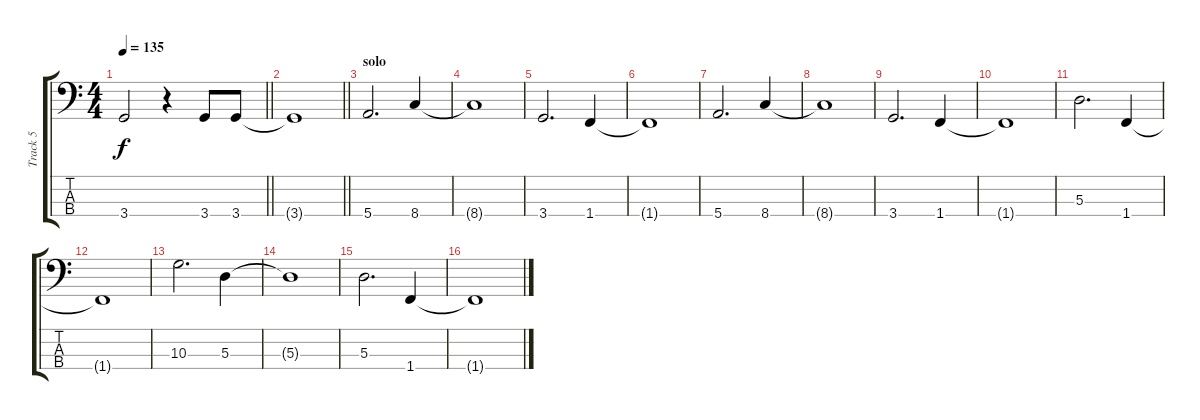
\track ("Track 5" "Track 5") {instrument electricbasspick}
\staff {score tabs}
\tuning (G2 D2 A1 E1) {hide}
\ts (4 4)
\tempo 135
\clef f4
\barLineRight lightlight
\ks c
3.4.2{dy f} r.4 3.4.8 3.4.8 |
\barLineRight lightlight
3.4{t}.1 |
\section ("" "solo")
5.4.2{d} 8.4.4 |
8.4{t}.1 |
3.4.2{d} 1.4.4 |
1.4{t}.1 |
5.4.2{d} 8.4.4 |
8.4{t}.1 |
3.4.2{d} 1.4.4 |
1.4{t}.1 |
5.3.2{d} 1.4.4 |
1.4{t}.1 |
10.3.2{d} 5.3.4 |
5.3{t}.1 |
5.3.2{d} 1.4.4 |
1.4{t}.1
